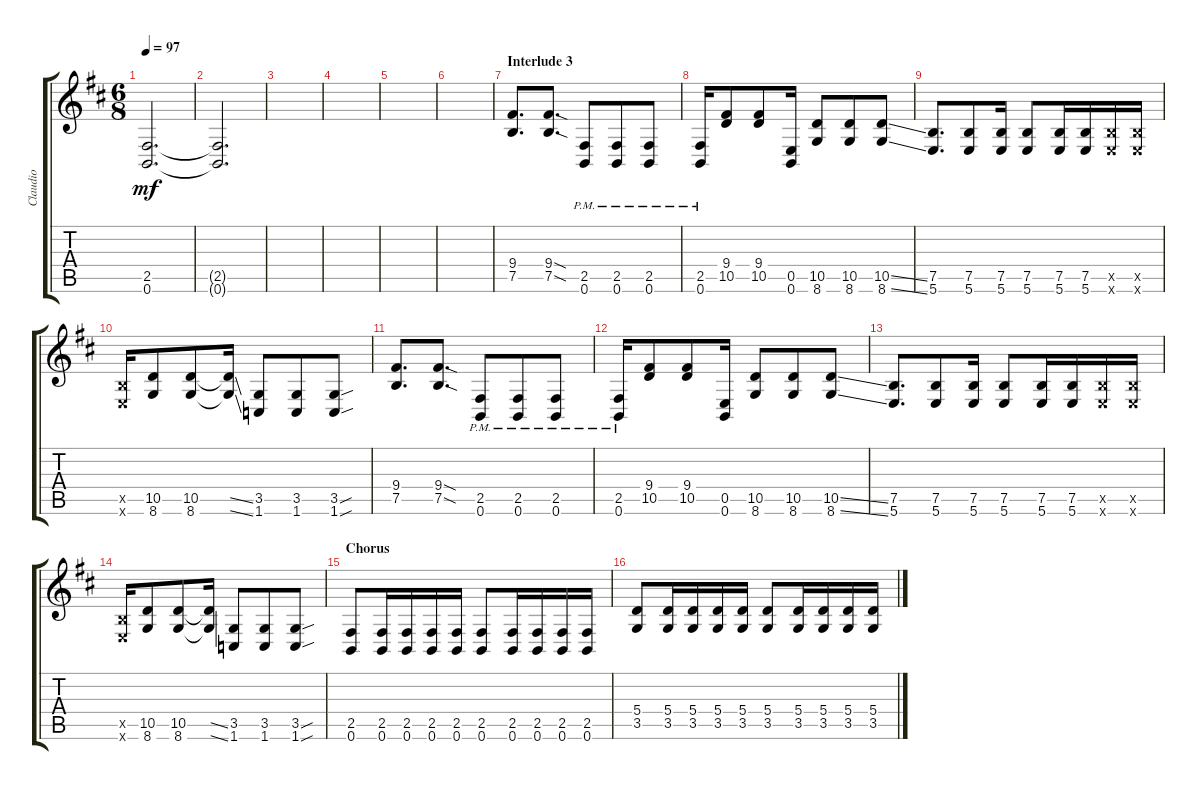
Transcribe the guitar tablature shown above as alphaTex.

\track ("Claudio" "Claudio") {instrument distortionguitar}
\staff {score tabs}
\tuning (B3 Gb3 D3 A2 E2 B1) {hide}
\ts (6 8)
\tempo 97
\clef g2
\ks bminor
(2.5{t} 0.6{t}).2{d dy mf} |
(2.5{t} 0.6{t}).2{d} |
|
|
|
|
\section ("" "Interlude 3")
(9.4 7.5).8{d} (9.4{sod} 7.5{sod}).8{d} (2.5{pm} 0.6{pm}).8 (2.5{pm} 0.6{pm}).8 (2.5{pm} 0.6{pm}).8 |
(2.5{pm} 0.6{pm}).16 (9.4 10.5).8 (9.4 10.5).8 (0.5 0.6).16 (10.5 8.6).8 (10.5 8.6).8 (10.5{ss} 8.6{ss}).8 |
(7.5 5.6).8{d} (7.5 5.6).8 (7.5 5.6).16 (7.5 5.6).8 (7.5 5.6).16 (7.5 5.6).16 (7.5{x} 5.6{x}).16 (7.5{x} 5.6{x}).16 |
(7.5{x} 5.6{x}).16 (10.5 8.6).8 (10.5 8.6).8 (10.5{ss t} 8.6{ss t}).16 (3.5 1.6).8 (3.5 1.6).8 (3.5{sou} 1.6{sou}).8 |
(9.4 7.5).8{d} (9.4{sod} 7.5{sod}).8{d} (2.5{pm} 0.6{pm}).8 (2.5{pm} 0.6{pm}).8 (2.5{pm} 0.6{pm}).8 |
(2.5{pm} 0.6{pm}).16 (9.4 10.5).8 (9.4 10.5).8 (0.5 0.6).16 (10.5 8.6).8 (10.5 8.6).8 (10.5{ss} 8.6{ss}).8 |
(7.5 5.6).8{d} (7.5 5.6).8 (7.5 5.6).16 (7.5 5.6).8 (7.5 5.6).16 (7.5 5.6).16 (7.5{x} 5.6{x}).16 (7.5{x} 5.6{x}).16 |
(7.5{x} 5.6{x}).16 (10.5 8.6).8 (10.5 8.6).8 (10.5{ss t} 8.6{ss t}).16 (3.5 1.6).8 (3.5 1.6).8 (3.5{sou} 1.6{sou}).8 |
\section ("" "Chorus")
(2.5 0.6).8 (2.5 0.6).16 (2.5 0.6).16 (2.5 0.6).16 (2.5 0.6).16 (2.5 0.6).8 (2.5 0.6).16 (2.5 0.6).16 (2.5 0.6).16 (2.5 0.6).16 |
(5.4 3.5).8 (5.4 3.5).16 (5.4 3.5).16 (5.4 3.5).16 (5.4 3.5).16 (5.4 3.5).8 (5.4 3.5).16 (5.4 3.5).16 (5.4 3.5).16 (5.4 3.5).16
